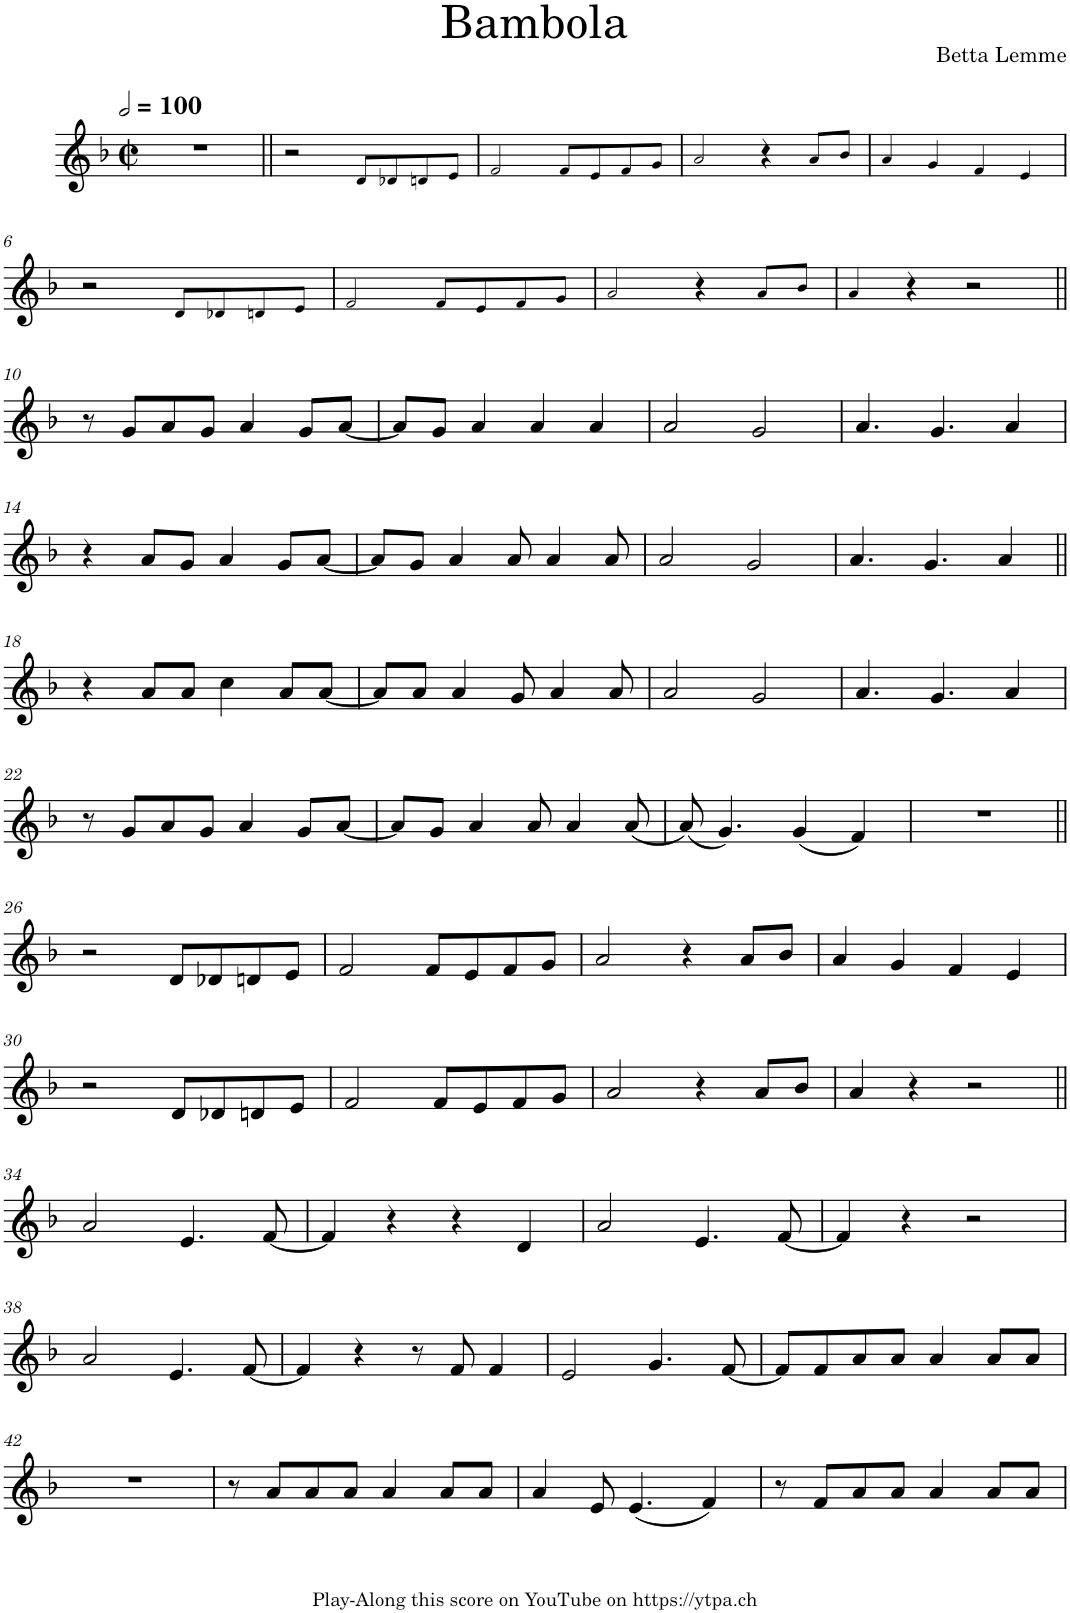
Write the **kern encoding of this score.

**kern
*part1
*staff1
*I"Voice in C
*I'Vc. C
*clefG2
*k[b-]
*M2/2
*met(c|)
*MM200
=1
1r
=2||
2r
8d!/L
8d-X!/
8dn!/
8e!/J
=3
2f!/
8f!/L
8e!/
8f!/
8g!/J
=4
2a!/
4r
8a!/L
8b-!/J
=5
4a!/
4g!/
4f!/
4e!/
!!LO:LB:g=z
=6
2r
8d!/L
8d-X!/
8dn!/
8e!/J
=7
2f!/
8f!/L
8e!/
8f!/
8g!/J
=8
2a!/
4r
8a!/L
8b-!/J
=9
4a!/
4r
2r
!!LO:LB:g=z
=10||
8r
8g/L
8a/
8g/J
4a/
8g/L
[8a/J
=11
8a/L]
8g/J
4a/
4a/
4a/
=12
2a/
2g/
=13
4.a/
4.g/
4a/
!!LO:LB:g=z
=14
4r
8a/L
8g/J
4a/
8g/L
[8a/J
=15
8a/L]
8g/J
4a/
8a/
4a/
8a/
=16
2a/
2g/
=17
4.a/
4.g/
4a/
!!LO:LB:g=z
=18||
4r
8a/L
8a/J
4cc\
8a/L
[8a/J
=19
8a/L]
8a/J
4a/
8g/
4a/
8a/
=20
2a/
2g/
=21
4.a/
4.g/
4a/
!!LO:LB:g=z
=22
8r
8g/L
8a/
8g/J
4a/
8g/L
[8a/J
=23
8a/L]
8g/J
4a/
8a/
4a/
(8a/
=24
(8a/)
4.g/)
(4g/
4f/)
=25
1r
!!LO:LB:g=z
=26||
2r
8d/L
8d-X/
8dn/
8e/J
=27
2f/
8f/L
8e/
8f/
8g/J
=28
2a/
4r
8a/L
8b-/J
=29
4a/
4g/
4f/
4e/
!!LO:LB:g=z
=30
2r
8d/L
8d-X/
8dn/
8e/J
=31
2f/
8f/L
8e/
8f/
8g/J
=32
2a/
4r
8a/L
8b-/J
=33
4a/
4r
2r
!!LO:LB:g=z
=34||
2a/
4.e/
[8f/
=35
4f/]
4r
4r
4d/
=36
2a/
4.e/
[8f/
=37
4f/]
4r
2r
!!LO:LB:g=z
=38
2a/
4.e/
[8f/
=39
4f/]
4r
8r
8f/
4f/
=40
2e/
4.g/
[8f/
=41
8f/L]
8f/
8a/
8a/J
4a/
8a/L
8a/J
!!LO:LB:g=z
=42
1r
=43
8r
8a/L
8a/
8a/J
4a/
8a/L
8a/J
=44
4a/
8e/
(4.e/
4f/)
=45
8r
8f/L
8a/
8a/J
4a/
8a/L
8a/J
=
*-
